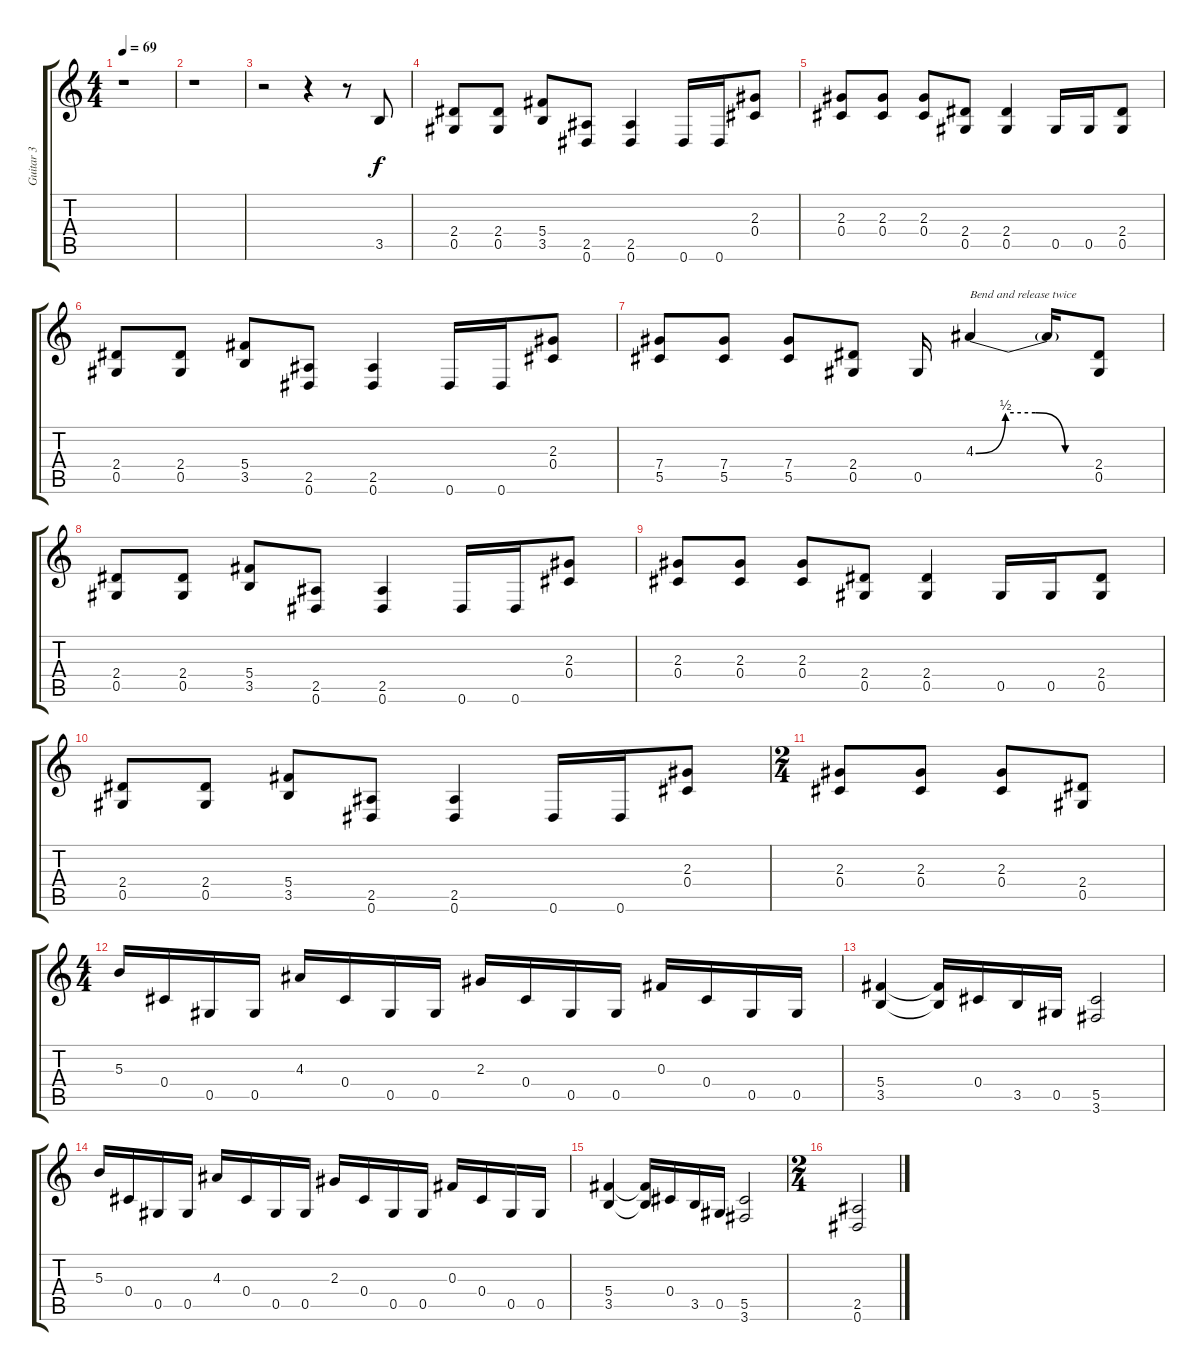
\track ("Guitar 3" "Guitar 3") {instrument distortionguitar}
\staff {score tabs}
\tuning (Eb4 Bb3 Gb3 Db3 Ab2 Eb2) {hide}
\ts (4 4)
\tempo 69
\clef g2
\ks c
r.1{dy f} |
r.1 |
r.2 r.4 r.8 3.5.8 |
(2.4 0.5).8 (2.4 0.5).8 (5.4 3.5).8 (2.5 0.6).8 (2.5 0.6).4 0.6.16 0.6.16 (2.3 0.4).8 |
(2.3 0.4).8 (2.3 0.4).8 (2.3 0.4).8 (2.4 0.5).8 (2.4 0.5).4 0.5.16 0.5.16 (2.4 0.5).8 |
(2.4 0.5).8 (2.4 0.5).8 (5.4 3.5).8 (2.5 0.6).8 (2.5 0.6).4 0.6.16 0.6.16 (2.3 0.4).8 |
(7.4 5.5).8 (7.4 5.5).8 (7.4 5.5).8 (2.4 0.5).8 0.5.16 4.3{be (custom 0 0 15 2 30 2 45 0 60 0)}.4{txt "Bend and release twice"} 4.3{t}.16 (2.4 0.5).8 |
(2.4 0.5).8 (2.4 0.5).8 (5.4 3.5).8 (2.5 0.6).8 (2.5 0.6).4 0.6.16 0.6.16 (2.3 0.4).8 |
(2.3 0.4).8 (2.3 0.4).8 (2.3 0.4).8 (2.4 0.5).8 (2.4 0.5).4 0.5.16 0.5.16 (2.4 0.5).8 |
(2.4 0.5).8 (2.4 0.5).8 (5.4 3.5).8 (2.5 0.6).8 (2.5 0.6).4 0.6.16 0.6.16 (2.3 0.4).8 |
\ts (2 4)
(2.3 0.4).8 (2.3 0.4).8 (2.3 0.4).8 (2.4 0.5).8 |
\ts (4 4)
5.3.16 0.4.16 0.5.16 0.5.16 4.3.16 0.4.16 0.5.16 0.5.16 2.3.16 0.4.16 0.5.16 0.5.16 0.3.16 0.4.16 0.5.16 0.5.16 |
(5.4 3.5).4 (5.4{t} 3.5{t}).16 0.4.16 3.5.16 0.5.16 (5.5 3.6).2 |
5.3.16 0.4.16 0.5.16 0.5.16 4.3.16 0.4.16 0.5.16 0.5.16 2.3.16 0.4.16 0.5.16 0.5.16 0.3.16 0.4.16 0.5.16 0.5.16 |
(5.4 3.5).4 (5.4{t} 3.5{t}).16 0.4.16 3.5.16 0.5.16 (5.5 3.6).2 |
\ts (2 4)
(2.5 0.6).2
